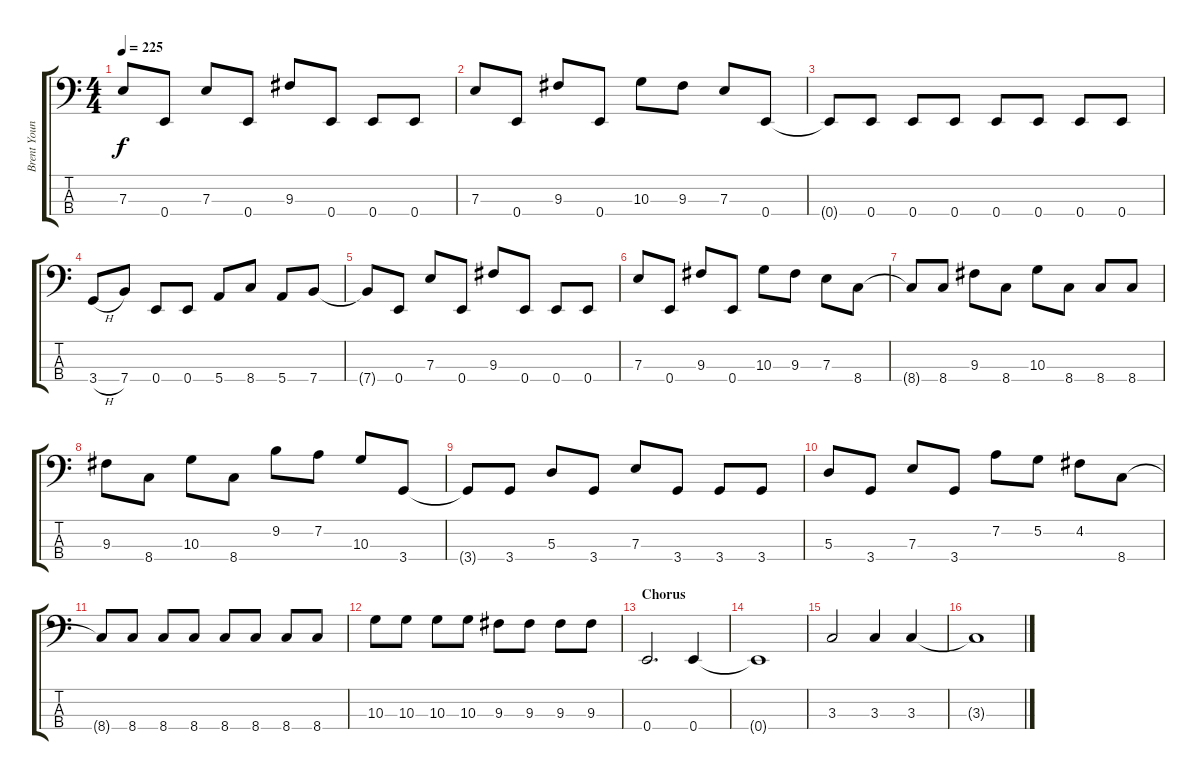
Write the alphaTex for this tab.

\track ("Brent Young" "Brent Youn") {instrument electricbasspick}
\staff {score tabs}
\tuning (G2 D2 A1 E1) {hide}
\ts (4 4)
\tempo 225
\clef f4
\ks c
7.3{t}.8{dy f} 0.4.8 7.3.8 0.4.8 9.3.8 0.4.8 0.4.8 0.4.8 |
7.3.8 0.4.8 9.3.8 0.4.8 10.3.8 9.3.8 7.3.8 0.4.8 |
0.4{t}.8 0.4.8 0.4.8 0.4.8 0.4.8 0.4.8 0.4.8 0.4.8 |
3.4{h}.8 7.4.8 0.4.8 0.4.8 5.4.8 8.4.8 5.4.8 7.4.8 |
7.4{t}.8 0.4.8 7.3.8 0.4.8 9.3.8 0.4.8 0.4.8 0.4.8 |
7.3.8 0.4.8 9.3.8 0.4.8 10.3.8 9.3.8 7.3.8 8.4.8 |
8.4{t}.8 8.4.8 9.3.8 8.4.8 10.3.8 8.4.8 8.4.8 8.4.8 |
9.3.8 8.4.8 10.3.8 8.4.8 9.2.8 7.2.8 10.3.8 3.4.8 |
3.4{t}.8 3.4.8 5.3.8 3.4.8 7.3.8 3.4.8 3.4.8 3.4.8 |
5.3.8 3.4.8 7.3.8 3.4.8 7.2.8 5.2.8 4.2.8 8.4.8 |
8.4{t}.8 8.4.8 8.4.8 8.4.8 8.4.8 8.4.8 8.4.8 8.4.8 |
10.3.8 10.3.8 10.3.8 10.3.8 9.3.8 9.3.8 9.3.8 9.3.8 |
\section ("" "Chorus")
0.4.2{d} 0.4.4 |
0.4{t}.1 |
3.3.2 3.3.4 3.3.4 |
3.3{t}.1
